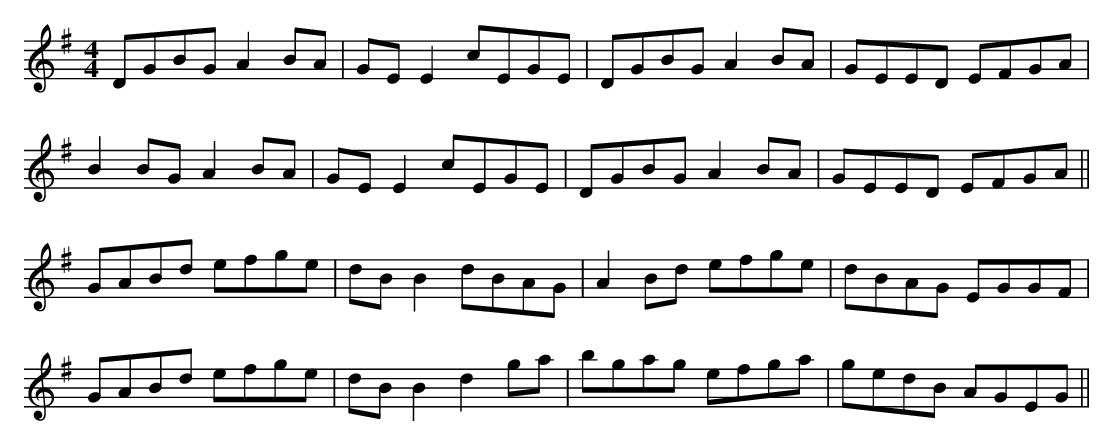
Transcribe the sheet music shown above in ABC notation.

X:1
M:4/4
K:G
DGBG A2BA|GEE2 cEGE|DGBG A2BA|GEED EFGA|
B2BG A2BA|GEE2 cEGE|DGBG A2BA|GEED EFGA||
GABd efge|dBB2 dBAG|A2Bd efge|dBAG EGGF|
GABd efge|dBB2 d2ga|bgag efga|gedB AGEG||
